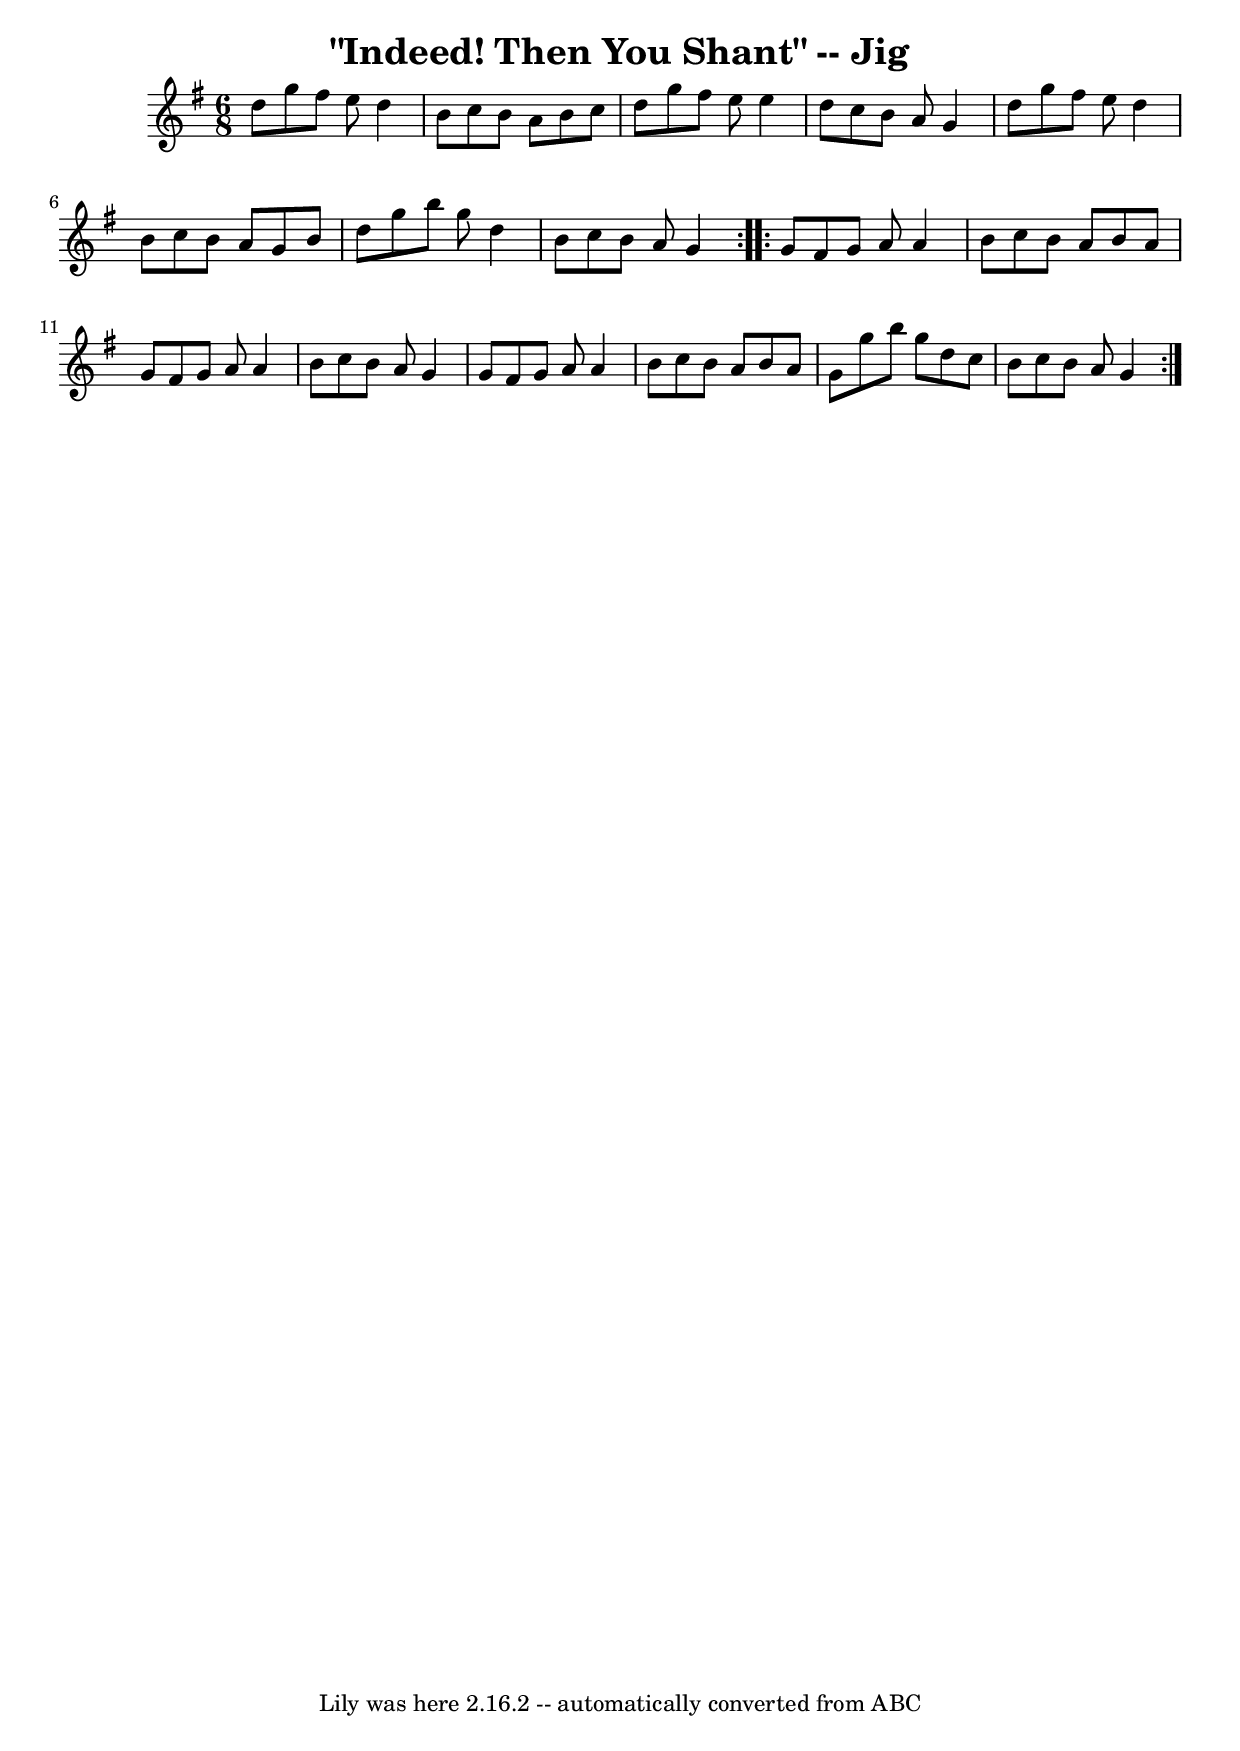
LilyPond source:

\version "2.16.2"
\include "Mammoth.ily"
\header {
  %% book = "Ryan's Mammoth Collection"
 crossRefNumber = "1"
 footnotes = "\\\\111 625"
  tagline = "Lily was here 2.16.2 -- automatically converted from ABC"
  title = "\"Indeed! Then You Shant\" -- Jig"

}
voicedefault =  {



  \repeat volta 2 {

    \time 6/8 
    \key g \major d''8   |
 g''8 fis''8 e''8 d''4 b'8     |
 c''8 b'8 a'8 b'8 c''8 d''8    |
 g''8 fis''8 e''8 e''4 d''8     |
 c''8 b'8 a'8 g'4 d''8     |
 g''8 fis''8 e''8 d''4 b'8    |
 c''8 b'8 a'8 g'8 b'8 d''8     |
 g''8 b''8 g''8 d''4 b'8     |
 c''8 b'8 a'8 g'4  
  }     
  \repeat volta 2 { g'8    |
 fis'8 g'8 a'8 a'4 b'8    |
 c''8 b'8 a'8 b'8 a'8 g'8     |
 fis'8 g'8 a'8 a'4 b'8     |
 c''8 b'8 a'8 g'4 g'8    |
 fis'8 g'8 a'8 a'4 b'8     |
 c''8 b'8 a'8 b'8 a'8 g'8    |
 g''8 b''8 g''8 d''8 c''8 b'8     |
 c''8 b'8 a'8  
 g'4  
  }   

}

\score{
  <<

    \context Staff="default"
    {
      \voicedefault 
      
    }

  >>
  \layout {
    
  }
  \midi {
  }

}
